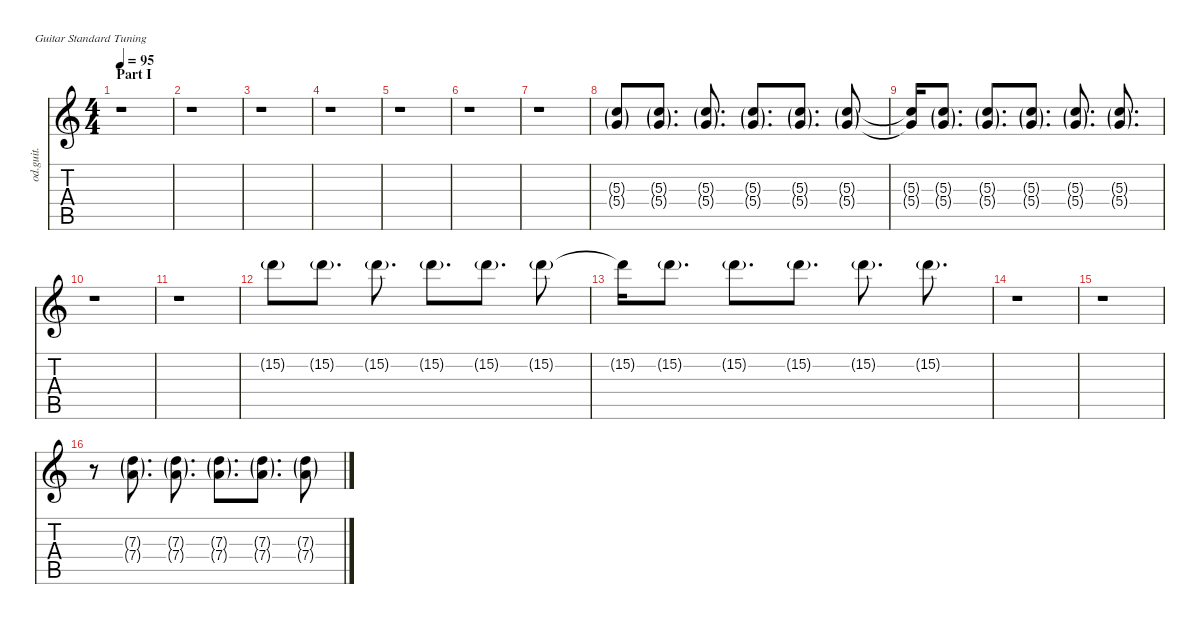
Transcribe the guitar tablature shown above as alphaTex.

\defaultSystemsLayout 4
\hideDynamics
\bracketExtendMode nobrackets
\otherSystemsTrackNameOrientation horizontal
\track ("Guit IV" "od.guit.") {instrument overdrivenguitar}
\staff {score tabs}
\tuning (E4 B3 G3 D3 A2 E2)
\ts (4 4)
\section ("" "Part I")
\tempo 95
\clef g2
\ks c
r.1{dy f instrument overdrivenguitar beam Down} |
r.1{beam Down} |
r.1{beam Down} |
r.1{beam Down} |
r.1{beam Down} |
r.1{beam Down} |
r.1{beam Down} |
(5.3{g} 5.4{g}).8{beam Up} (5.3{g} 5.4{g}).8{d beam Up} (5.3{g} 5.4{g}).8{d beam Up} (5.3{g} 5.4{g}).8{d beam Up} (5.3{g} 5.4{g}).8{d beam Up} (5.3{g} 5.4{g}).8{beam Up} |
(5.3{t} 5.4{t}).16{beam Up} (5.3{g} 5.4{g}).8{d beam Up} (5.3{g} 5.4{g}).8{d dy mf beam Up} (5.3{g} 5.4{g}).8{d dy mp beam Up} (5.3{g} 5.4{g}).8{d dy p beam Up} (5.3{g} 5.4{g}).8{d beam Up} |
r.1{beam Down} |
r.1{beam Down} |
15.2{g}.8{dy f beam Down} 15.2{g}.8{d beam Down} 15.2{g}.8{d beam Down} 15.2{g}.8{d beam Down} 15.2{g}.8{d beam Down} 15.2{g}.8{beam Down} |
15.2{t}.16{beam Down} 15.2{g}.8{d beam Down} 15.2{g}.8{d dy mf beam Down} 15.2{g}.8{d dy mp beam Down} 15.2{g}.8{d dy p beam Down} 15.2{g}.8{d beam Down} |
r.1{beam Down} |
r.1{beam Down} |
r.8{beam Down} (7.3{g} 7.4{g}).8{d dy f beam Down} (7.3{g} 7.4{g}).8{d beam Down} (7.3{g} 7.4{g}).8{d beam Down} (7.3{g} 7.4{g}).8{d beam Down} (7.3{g} 7.4{g}).8{beam Down}
